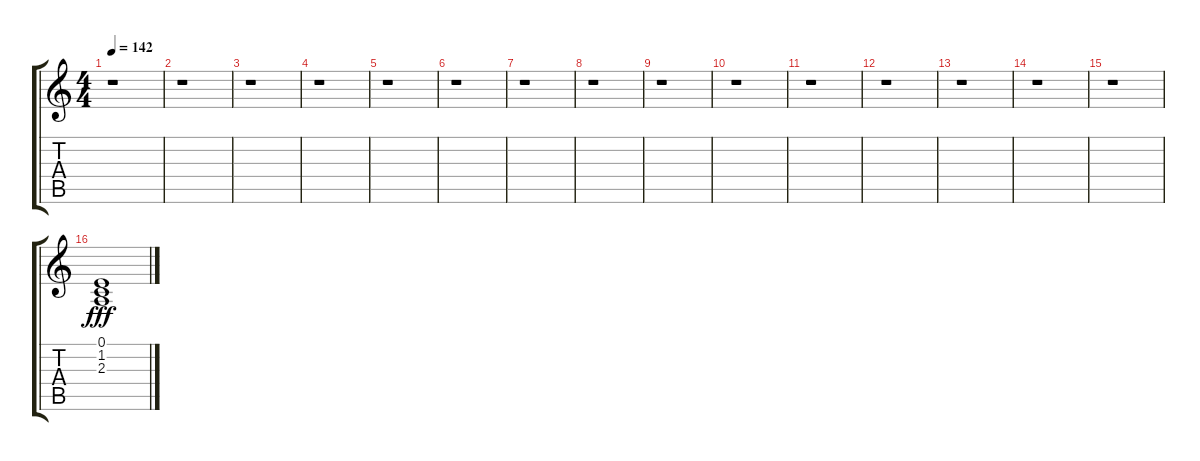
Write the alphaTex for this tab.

\track "" {instrument synthstrings1}
\staff {score tabs}
\tuning (E4 B3 G3 D3 A2 E2) {hide}
\ts (4 4)
\tempo 142
\clef g2
\ks c
r.1{dy fff} |
r.1 |
r.1 |
r.1 |
r.1 |
r.1 |
r.1 |
r.1 |
r.1 |
r.1 |
r.1 |
r.1 |
r.1 |
r.1 |
r.1 |
(0.1 1.2 2.3).1
